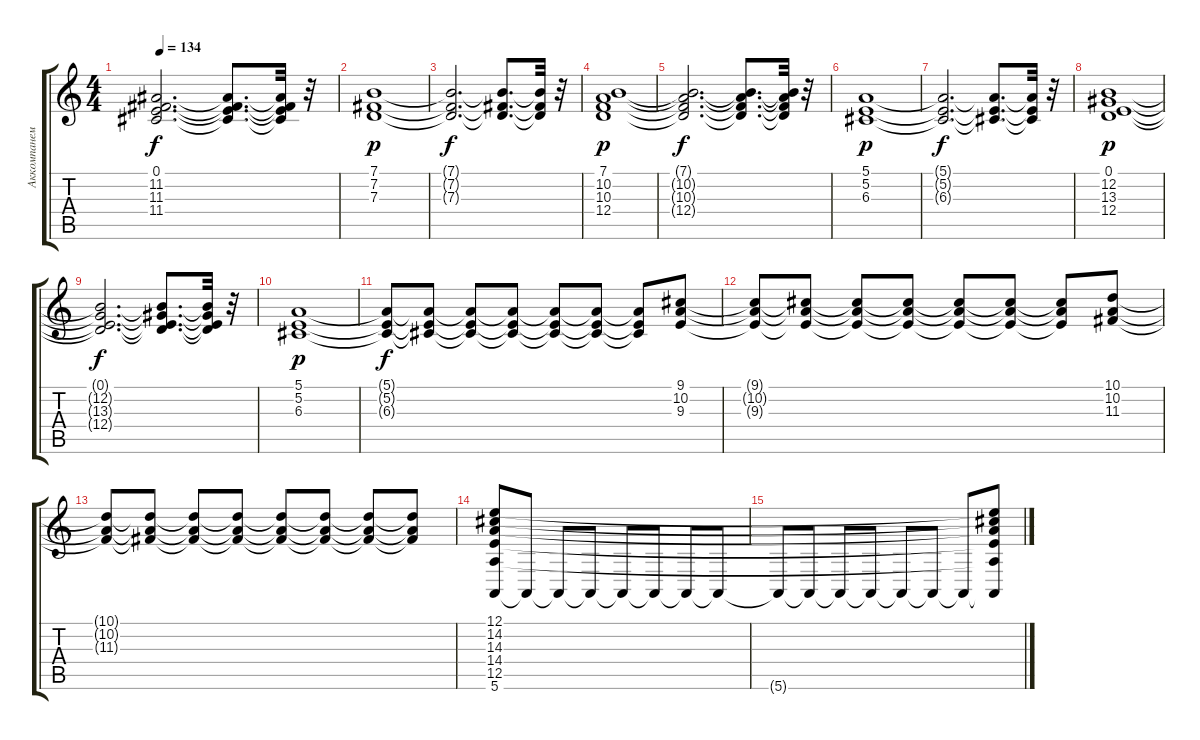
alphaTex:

\track ("Аккомпанемент клавишных" "Аккомпанем") {instrument pad2warm}
\staff {score tabs}
\tuning (E4 B3 G3 D3 A2 E2) {hide}
\ts (4 4)
\tempo 134
\clef g2
\ks c
(0.1{t} 11.2{t} 11.3{t} 11.4{t}).2{d dy f} (0.1{t} 11.2{t} 11.3{t} 11.4{t}).8{d} (0.1{t} 11.2{t} 11.3{t} 11.4{t}).32 r.32 |
(7.1 7.2 7.3).1{dy p} |
(7.1{t} 7.2{t} 7.3{t}).2{d dy f} (7.1{t} 7.2{t} 7.3{t}).8{d} (7.1{t} 7.2{t} 7.3{t}).32 r.32 |
(7.1 10.2 10.3 12.4).1{dy p} |
(7.1{t} 10.2{t} 10.3{t} 12.4{t}).2{d dy f} (7.1{t} 10.2{t} 10.3{t} 12.4{t}).8{d} (7.1{t} 10.2{t} 10.3{t} 12.4{t}).32 r.32 |
(5.1 5.2 6.3).1{dy p} |
(5.1{t} 5.2{t} 6.3{t}).2{d dy f} (5.1{t} 5.2{t} 6.3{t}).8{d} (5.1{t} 5.2{t} 6.3{t}).32 r.32 |
(0.1 12.2 13.3 12.4).1{dy p} |
(0.1{t} 12.2{t} 13.3{t} 12.4{t}).2{d dy f} (0.1{t} 12.2{t} 13.3{t} 12.4{t}).8{d} (0.1{t} 12.2{t} 13.3{t} 12.4{t}).32 r.32 |
(5.1 5.2 6.3).1{dy p} |
(5.1{t} 5.2{t} 6.3{t}).8{dy f} (5.1{t} 5.2{t} 6.3{t}).8 (5.1{t} 5.2{t} 6.3{t}).8 (5.1{t} 5.2{t} 6.3{t}).8 (5.1{t} 5.2{t} 6.3{t}).8 (5.1{t} 5.2{t} 6.3{t}).8 (5.1{t} 5.2{t} 6.3{t}).8 (9.1 10.2 9.3).8 |
(9.1{t} 10.2{t} 9.3{t}).8 (9.1{t} 10.2{t} 9.3{t}).8 (9.1{t} 10.2{t} 9.3{t}).8 (9.1{t} 10.2{t} 9.3{t}).8 (9.1{t} 10.2{t} 9.3{t}).8 (9.1{t} 10.2{t} 9.3{t}).8 (9.1{t} 10.2{t} 9.3{t}).8 (10.1 10.2 11.3).8 |
(10.1{t} 10.2{t} 11.3{t}).8 (10.1{t} 10.2{t} 11.3{t}).8 (10.1{t} 10.2{t} 11.3{t}).8 (10.1{t} 10.2{t} 11.3{t}).8 (10.1{t} 10.2{t} 11.3{t}).8 (10.1{t} 10.2{t} 11.3{t}).8 (10.1{t} 10.2{t} 11.3{t}).8 (10.1{t} 10.2{t} 11.3{t}).8 |
(12.1 14.2 14.3 14.4 12.5 5.6).8 5.6{t}.8 5.6{t}.8 5.6{t}.8 5.6{t}.8 5.6{t}.8 5.6{t}.8 5.6{t}.8 |
5.6{t}.8 5.6{t}.8 5.6{t}.8 5.6{t}.8 5.6{t}.8 5.6{t}.8 5.6{t}.8 (12.1{t} 14.2{t} 14.3{t} 14.4{t} 12.5{t} 5.6{t}).8
